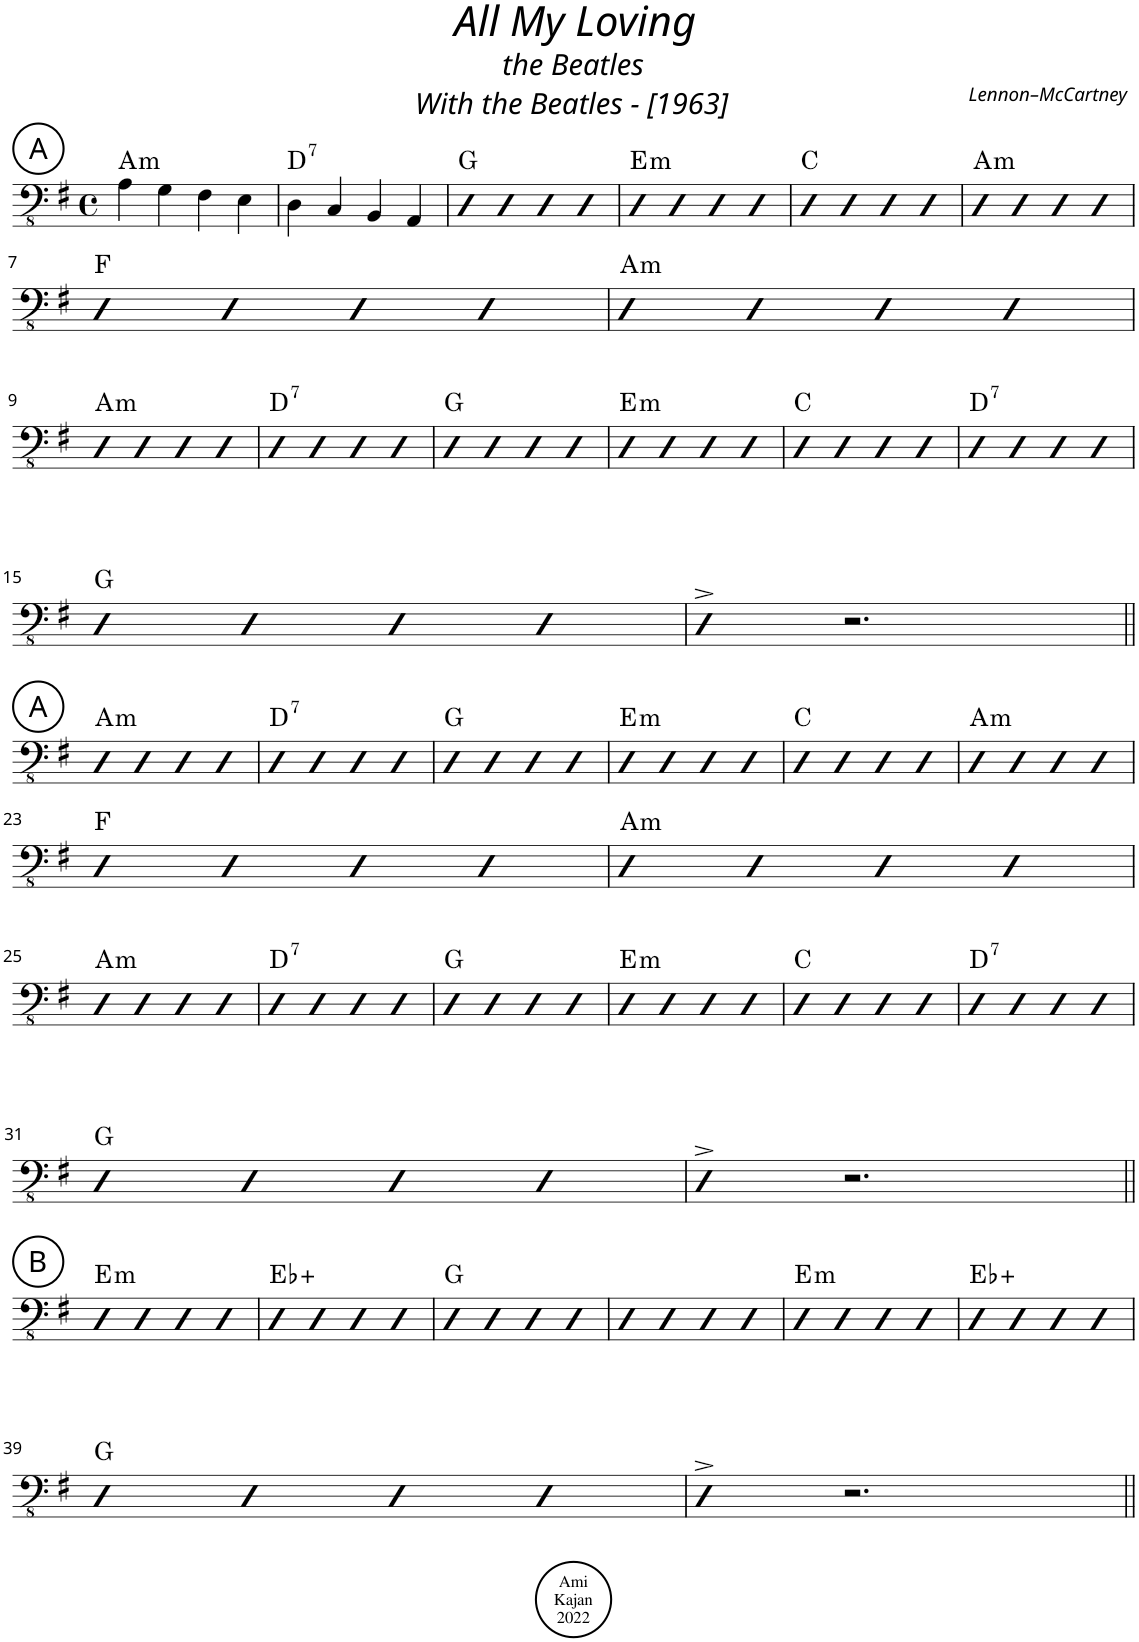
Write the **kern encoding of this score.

**kern	**harte
*part1	*part1
*staff1	*
*I"Acoustic Bass	*
*I'Bass	*
*clefFv4	*
*k[f#]	*
*M4/4	*
*met(c)	*
!!LO:REH:place=s1:a:cj:enc=circle:fs=14:t=A
=1	=1
!	!LO:H:kt=m
4AA\	A:min
4GG\	.
4FF#\	.
4EE\	.
=2	=2
!	!LO:H:kt=7
4DD\	D:7
4CC/	.
4BBB/	.
4AAA/	.
=3	=3
4FF#	G:maj
4FF#	.
4FF#	.
4FF#	.
=4	=4
!	!LO:H:kt=m
4FF#	E:min
4FF#	.
4FF#	.
4FF#	.
=5	=5
4FF#	C:maj
4FF#	.
4FF#	.
4FF#	.
=6	=6
!	!LO:H:kt=m
4FF#	A:min
4FF#	.
4FF#	.
4FF#	.
!!LO:LB:g=z
=7	=7
4FF#	F:maj
4FF#	.
4FF#	.
4FF#	.
=8	=8
!	!LO:H:kt=m
4FF#	A:min
4FF#	.
4FF#	.
4FF#	.
!!LO:LB:g=z
=9	=9
!	!LO:H:kt=m
4FF#	A:min
4FF#	.
4FF#	.
4FF#	.
=10	=10
!	!LO:H:kt=7
4FF#	D:7
4FF#	.
4FF#	.
4FF#	.
=11	=11
4FF#	G:maj
4FF#	.
4FF#	.
4FF#	.
=12	=12
!	!LO:H:kt=m
4FF#	E:min
4FF#	.
4FF#	.
4FF#	.
=13	=13
4FF#	C:maj
4FF#	.
4FF#	.
4FF#	.
=14	=14
!	!LO:H:kt=7
4FF#	D:7
4FF#	.
4FF#	.
4FF#	.
!!LO:LB:g=z
=15	=15
4FF#	G:maj
4FF#	.
4FF#	.
4FF#	.
=16	=16
4FF#^	.
2.r	.
!!LO:LB:g=z
!!LO:REH:place=s1:a:cj:enc=circle:fs=14:t=A
=17||	=17||
!	!LO:H:kt=m
4FF#	A:min
4FF#	.
4FF#	.
4FF#	.
=18	=18
!	!LO:H:kt=7
4FF#	D:7
4FF#	.
4FF#	.
4FF#	.
=19	=19
4FF#	G:maj
4FF#	.
4FF#	.
4FF#	.
=20	=20
!	!LO:H:kt=m
4FF#	E:min
4FF#	.
4FF#	.
4FF#	.
=21	=21
4FF#	C:maj
4FF#	.
4FF#	.
4FF#	.
=22	=22
!	!LO:H:kt=m
4FF#	A:min
4FF#	.
4FF#	.
4FF#	.
!!LO:LB:g=z
=23	=23
4FF#	F:maj
4FF#	.
4FF#	.
4FF#	.
=24	=24
!	!LO:H:kt=m
4FF#	A:min
4FF#	.
4FF#	.
4FF#	.
!!LO:LB:g=z
=25	=25
!	!LO:H:kt=m
4FF#	A:min
4FF#	.
4FF#	.
4FF#	.
=26	=26
!	!LO:H:kt=7
4FF#	D:7
4FF#	.
4FF#	.
4FF#	.
=27	=27
4FF#	G:maj
4FF#	.
4FF#	.
4FF#	.
=28	=28
!	!LO:H:kt=m
4FF#	E:min
4FF#	.
4FF#	.
4FF#	.
=29	=29
4FF#	C:maj
4FF#	.
4FF#	.
4FF#	.
=30	=30
!	!LO:H:kt=7
4FF#	D:7
4FF#	.
4FF#	.
4FF#	.
!!LO:LB:g=z
=31	=31
4FF#	G:maj
4FF#	.
4FF#	.
4FF#	.
=32	=32
4FF#^	.
2.r	.
!!LO:LB:g=z
!!LO:REH:place=s1:a:cj:enc=circle:fs=14:t=B
=33||	=33||
!	!LO:H:kt=m
4FF#	E:min
4FF#	.
4FF#	.
4FF#	.
=34	=34
4FF#	Eb:aug
4FF#	.
4FF#	.
4FF#	.
=35	=35
4FF#	G:maj
4FF#	.
4FF#	.
4FF#	.
=36	=36
4FF#	.
4FF#	.
4FF#	.
4FF#	.
=37	=37
!	!LO:H:kt=m
4FF#	E:min
4FF#	.
4FF#	.
4FF#	.
=38	=38
4FF#	Eb:aug
4FF#	.
4FF#	.
4FF#	.
!!LO:LB:g=z
=39	=39
4FF#	G:maj
4FF#	.
4FF#	.
4FF#	.
=40	=40
4FF#^	.
2.r	.
=||	=||
*-	*-
